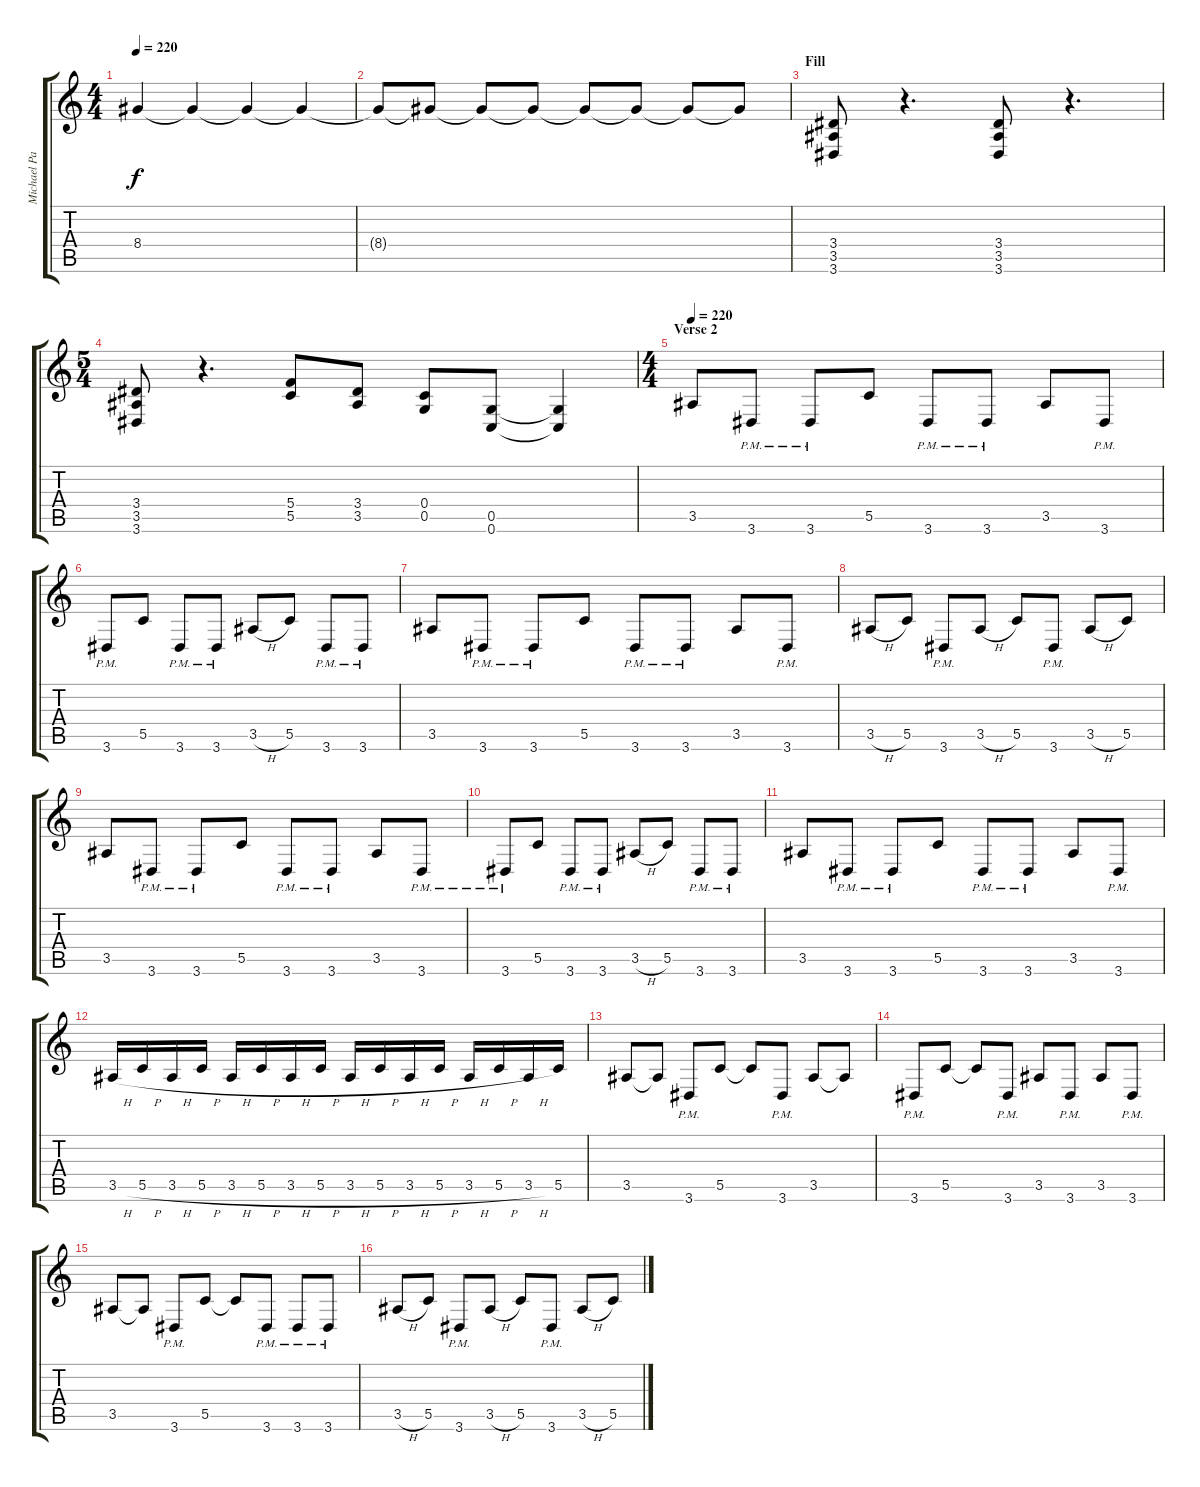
\track ("Michael Padget" "Michael Pa") {instrument distortionguitar}
\staff {score tabs}
\tuning (D4 A3 F3 C3 G2 C2) {hide}
\ts (4 4)
\tempo 220
\clef g2
\ks c
8.4{t}.4{dy f} 8.4{t}.4 8.4{t}.4 8.4{t}.4 |
8.4{t}.8 8.4{t}.8 8.4{t}.8 8.4{t}.8 8.4{t}.8 8.4{t}.8 8.4{t}.8 8.4{t}.8 |
\section ("" "Fill")
(3.4 3.5 3.6).8 r.4{d} (3.4 3.5 3.6).8 r.4{d} |
\ts (5 4)
(3.4 3.5 3.6).8 r.4{d} (5.4 5.5).8 (3.4 3.5).8 (0.4 0.5).8 (0.5 0.6).8 (0.5{t} 0.6{t}).4 |
\ts (4 4)
\section ("" "Verse 2")
\tempo 220
3.5.8 3.6{pm}.8 3.6{pm}.8 5.5.8 3.6{pm}.8 3.6{pm}.8 3.5.8 3.6{pm}.8 |
3.6{pm}.8 5.5.8 3.6{pm}.8 3.6{pm}.8 3.5{h}.8 5.5.8 3.6{pm}.8 3.6{pm}.8 |
3.5.8 3.6{pm}.8 3.6{pm}.8 5.5.8 3.6{pm}.8 3.6{pm}.8 3.5.8 3.6{pm}.8 |
3.5{h}.8 5.5.8 3.6{pm}.8 3.5{h}.8 5.5.8 3.6{pm}.8 3.5{h}.8 5.5.8 |
3.5.8 3.6{pm}.8 3.6{pm}.8 5.5.8 3.6{pm}.8 3.6{pm}.8 3.5.8 3.6{pm}.8 |
3.6{pm}.8 5.5.8 3.6{pm}.8 3.6{pm}.8 3.5{h}.8 5.5.8 3.6{pm}.8 3.6{pm}.8 |
3.5.8 3.6{pm}.8 3.6{pm}.8 5.5.8 3.6{pm}.8 3.6{pm}.8 3.5.8 3.6{pm}.8 |
3.5{h}.16 5.5{h}.16 3.5{h}.16 5.5{h}.16 3.5{h}.16 5.5{h}.16 3.5{h}.16 5.5{h}.16 3.5{h}.16 5.5{h}.16 3.5{h}.16 5.5{h}.16 3.5{h}.16 5.5{h}.16 3.5{h}.16 5.5.16 |
3.5.8 3.5{t}.8 3.6{pm}.8 5.5.8 5.5{t}.8 3.6{pm}.8 3.5.8 3.5{t}.8 |
3.6{pm}.8 5.5.8 5.5{t}.8 3.6{pm}.8 3.5.8 3.6{pm}.8 3.5.8 3.6{pm}.8 |
3.5.8 3.5{t}.8 3.6{pm}.8 5.5.8 5.5{t}.8 3.6{pm}.8 3.6{pm}.8 3.6{pm}.8 |
3.5{h}.8 5.5.8 3.6{pm}.8 3.5{h}.8 5.5.8 3.6{pm}.8 3.5{h}.8 5.5.8
